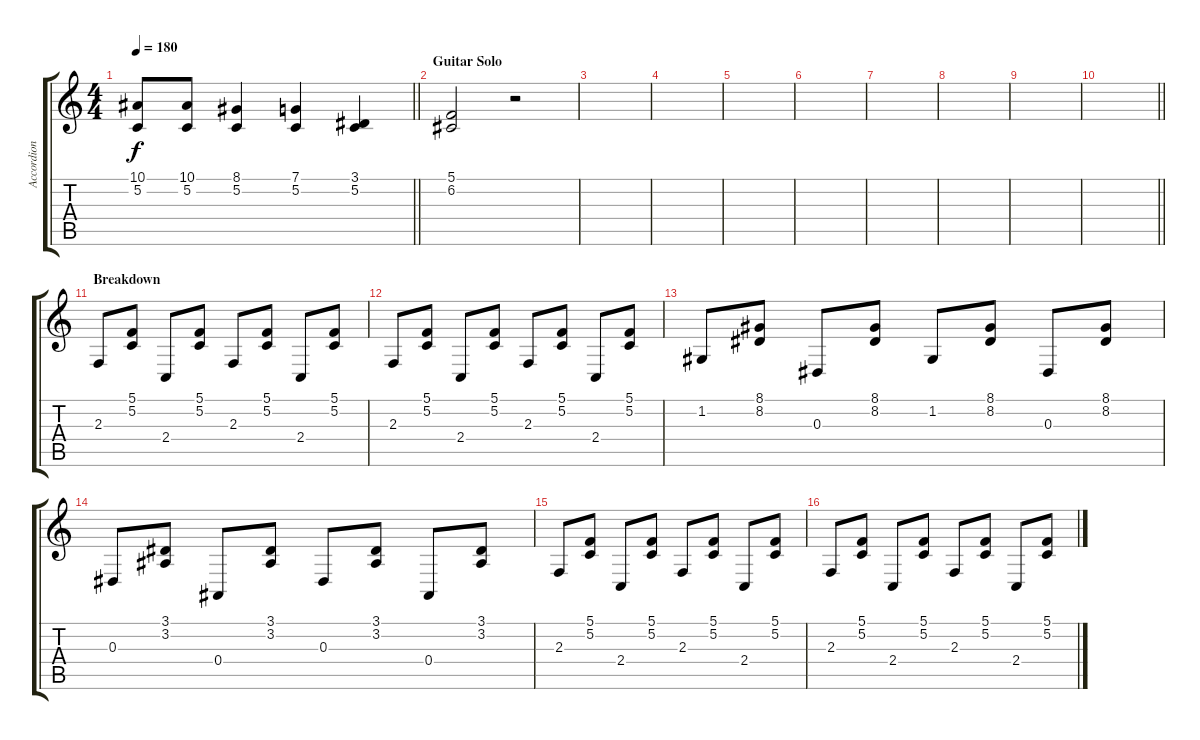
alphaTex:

\track ("Accordion" "Accordion") {instrument accordion}
\staff {score tabs}
\tuning (C4 G3 Eb3 Bb2 F2 C2) {hide}
\ts (4 4)
\tempo 180
\clef g2
\barLineRight lightlight
\ks c
(10.1 5.2).8{dy f} (10.1 5.2).8 (8.1 5.2).4 (7.1 5.2).4 (3.1 5.2).4 |
\section ("" "Guitar Solo")
(5.1 6.2).2 r.2 |
|
|
|
|
|
|
|
\barLineRight lightlight
|
\section ("" "Breakdown")
2.3.8 (5.1 5.2).8 2.4.8 (5.1 5.2).8 2.3.8 (5.1 5.2).8 2.4.8 (5.1 5.2).8 |
2.3.8 (5.1 5.2).8 2.4.8 (5.1 5.2).8 2.3.8 (5.1 5.2).8 2.4.8 (5.1 5.2).8 |
1.2.8 (8.1 8.2).8 0.3.8 (8.1 8.2).8 1.2.8 (8.1 8.2).8 0.3.8 (8.1 8.2).8 |
0.3.8 (3.1 3.2).8 0.4.8 (3.1 3.2).8 0.3.8 (3.1 3.2).8 0.4.8 (3.1 3.2).8 |
2.3.8 (5.1 5.2).8 2.4.8 (5.1 5.2).8 2.3.8 (5.1 5.2).8 2.4.8 (5.1 5.2).8 |
2.3.8 (5.1 5.2).8 2.4.8 (5.1 5.2).8 2.3.8 (5.1 5.2).8 2.4.8 (5.1 5.2).8
